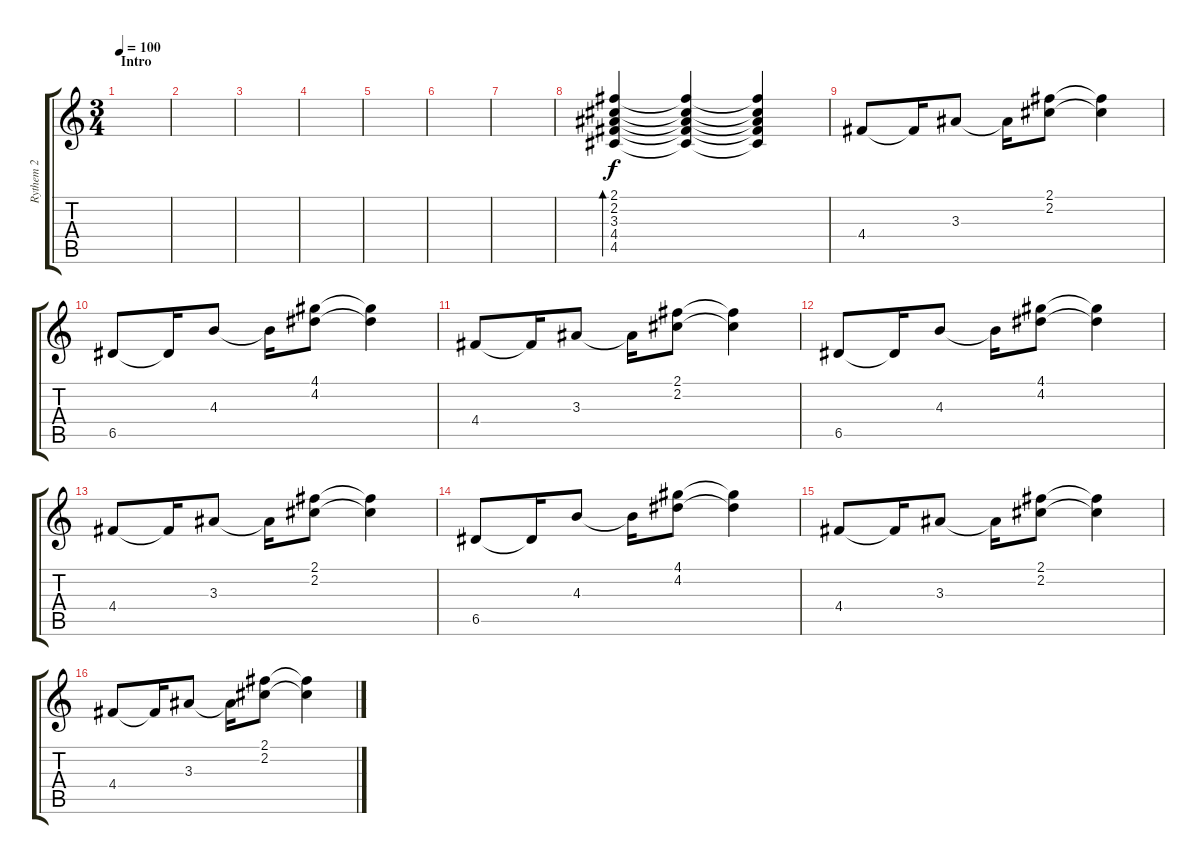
\track ("Rythem 2" "Rythem 2") {instrument acousticguitarsteel}
\staff {score tabs}
\tuning (E4 B3 G3 D3 A2 E2) {hide}
\ts (3 4)
\section ("" "Intro")
\tempo 100
\clef g2
\ks c
|
|
|
|
|
|
|
(2.1 2.2 3.3 4.4 4.5).4{bd 120} (2.1{t} 2.2{t} 3.3{t} 4.4{t} 4.5{t}).4 (2.1{t} 2.2{t} 3.3{t} 4.4{t} 4.5{t}).4 |
4.4.8 4.4{t}.16 3.3.8 3.3{t}.16 (2.1 2.2).8 (2.1{t} 2.2{t}).4 |
6.5.8 6.5{t}.16 4.3.8 4.3{t}.16 (4.1 4.2).8 (4.1{t} 4.2{t}).4 |
4.4.8 4.4{t}.16 3.3.8 3.3{t}.16 (2.1 2.2).8 (2.1{t} 2.2{t}).4 |
6.5.8 6.5{t}.16 4.3.8 4.3{t}.16 (4.1 4.2).8 (4.1{t} 4.2{t}).4 |
4.4.8 4.4{t}.16 3.3.8 3.3{t}.16 (2.1 2.2).8 (2.1{t} 2.2{t}).4 |
6.5.8 6.5{t}.16 4.3.8 4.3{t}.16 (4.1 4.2).8 (4.1{t} 4.2{t}).4 |
4.4.8 4.4{t}.16 3.3.8 3.3{t}.16 (2.1 2.2).8 (2.1{t} 2.2{t}).4 |
4.4.8 4.4{t}.16 3.3.8 3.3{t}.16 (2.1 2.2).8 (2.1{t} 2.2{t}).4
